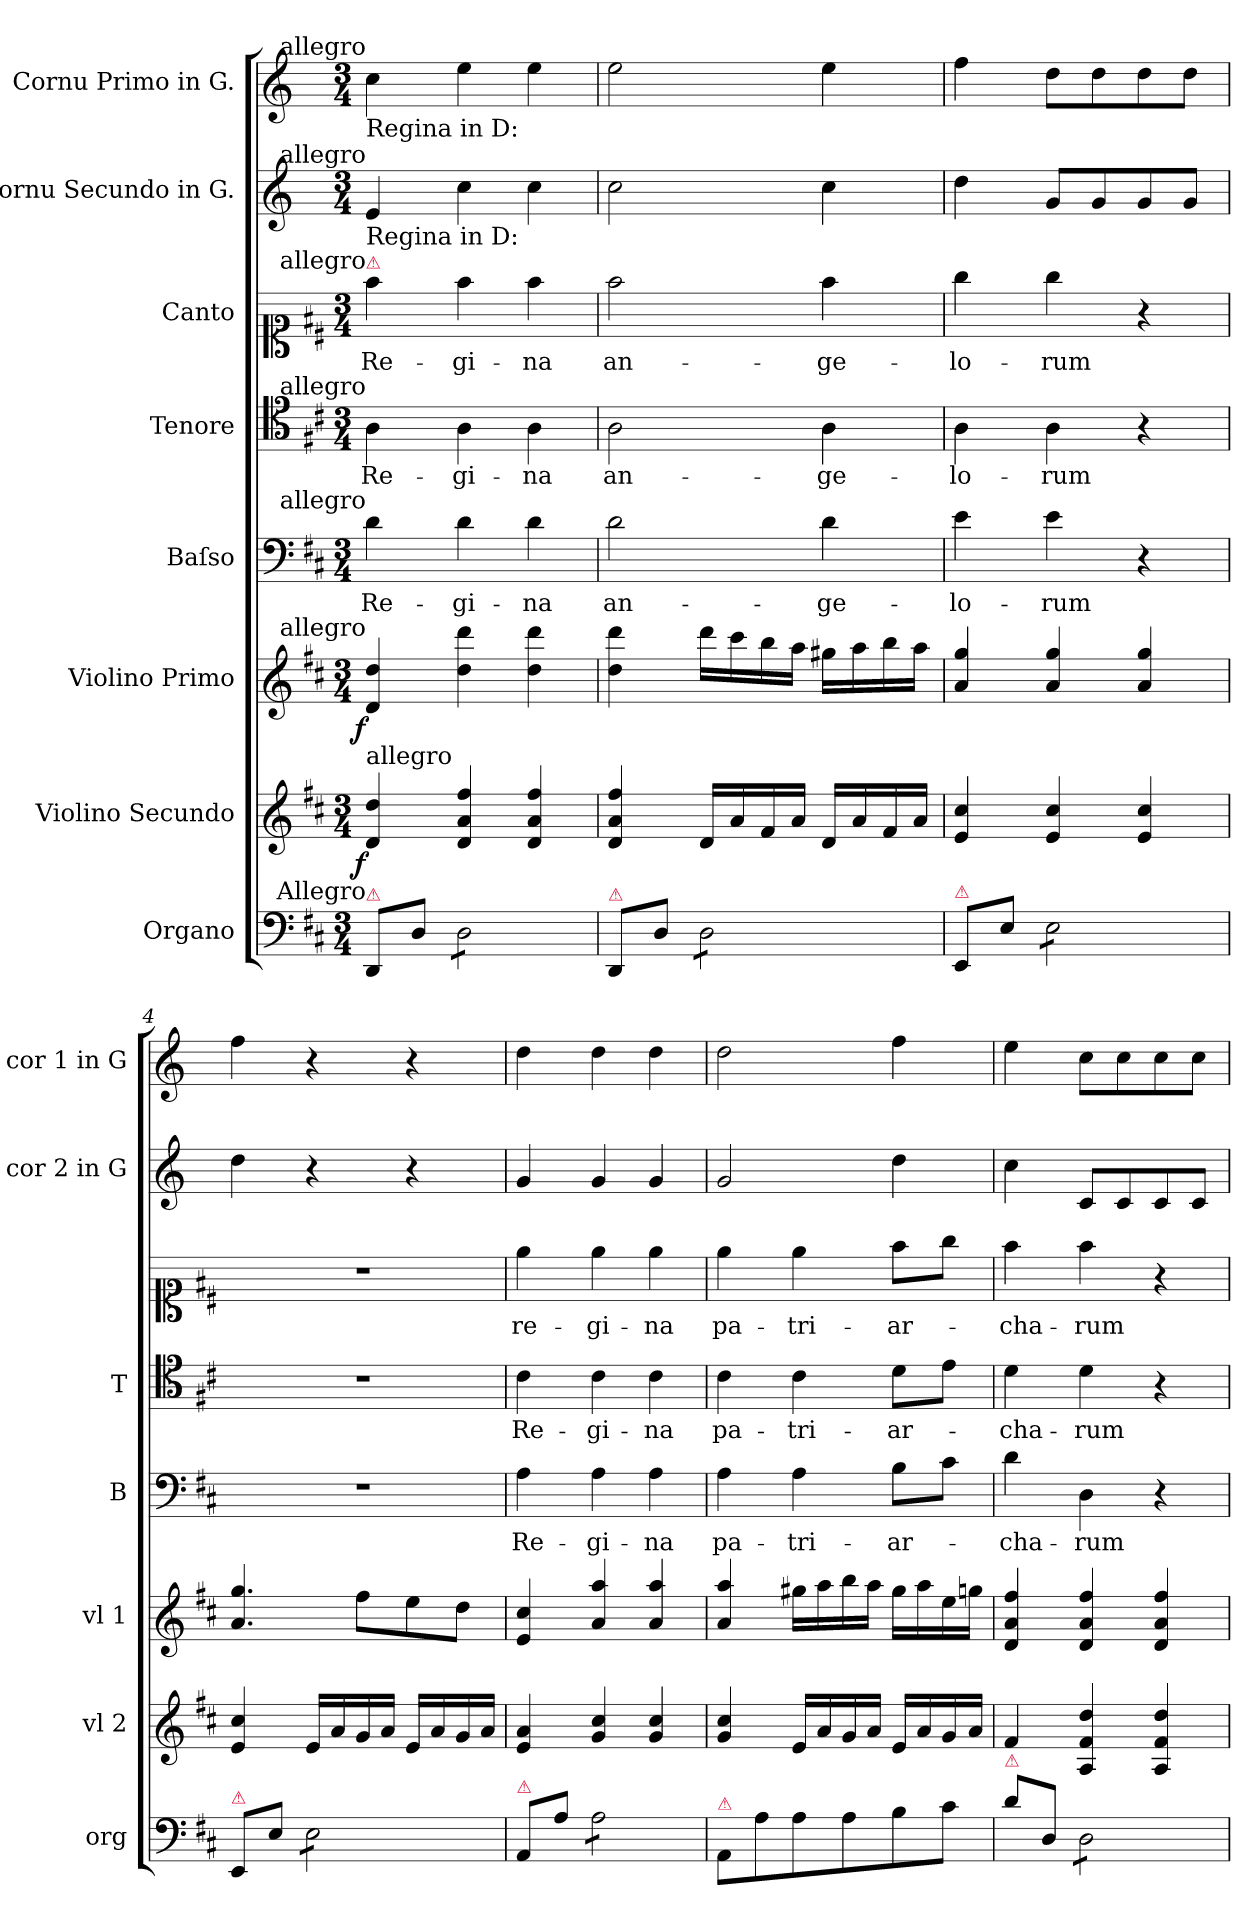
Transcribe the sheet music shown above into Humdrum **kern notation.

**kern	**kern	**dynam	**kern	**dynam	**kern	**text	**kern	**text	**kern	**text	**kern	**kern
*part8	*part7	*part7	*part6	*part6	*part5	*part5	*part4	*part4	*part3	*part3	*part2	*part1
*staff8	*staff7	*staff7	*staff6	*staff6	*staff5	*staff5	*staff4	*staff4	*staff3	*staff3	*staff2	*staff1
*I"Organo	*I"Violino Secundo	*	*I"Violino Primo	*	*I"Baſso	*	*I"Tenore	*	*I"Canto	*	*I"Cornu Secundo in G.	*I"Cornu Primo in G.
*I'org	*I'vl 2	*	*I'vl 1	*	*I'B	*	*I'T	*	*	*	*I'cor 2 in G	*I'cor 1 in G
*clefF4	*clefG2	*	*clefG2	*	*clefF4	*	*clefC4	*	*clefC1	*	*clefG2	*clefG2
*	*	*	*	*	*	*	*	*	*	*	*ITrd6c10	*ITrd6c10
*k[f#c#]	*k[f#c#]	*	*k[f#c#]	*	*k[f#c#]	*	*k[f#c#]	*	*k[f#c#]	*	*k[f#c#]	*k[f#c#]
*D:	*D:	*	*D:	*	*D:	*	*D:	*	*D:	*	*D:	*D:
*M3/4	*M3/4	*	*M3/4	*	*M3/4	*	*M3/4	*	*M3/4	*	*M3/4	*M3/4
=1	=1	=1	=1	=1	=1	=1	=1	=1	=1	=1	=1	=1
!	!	!	!	!	!	!	!	!	!	!	!	!LO:TX:b:t=Regina in D&colon;
!	!	!	!	!	!	!	!	!	!	!	!	!LO:TX:a:rj:t=allegro
!	!	!	!	!	!	!	!	!	!	!	!LO:TX:b:t=Regina in D&colon;	!
!	!	!	!	!	!	!	!	!	!	!	!LO:TX:a:rj:t=allegro	!
!	!	!	!	!	!	!	!	!	!LO:TX:a:color=crimson:t=⚠	!	!	!
!	!	!	!	!	!	!	!	!	!LO:TX:a:rj:t=allegro	!	!	!
!	!	!	!	!	!	!	!LO:TX:a:rj:t=allegro	!	!	!	!	!
!	!	!	!	!	!LO:TX:a:rj:t=allegro	!	!	!	!	!	!	!
!	!	!	!LO:TX:a:rj:t=allegro	!	!	!	!	!	!	!	!	!
!	!LO:TX:a:t=allegro	!	!	!	!	!	!	!	!	!	!	!
!LO:TX:a:rj:t=Allegro	!	!	!	!	!	!	!	!	!	!	!	!
!LO:TX:a:color=crimson:t=⚠	!	!	!	!	!	!	!	!	!	!	!	!
!	!	!LO:DY:rj	!	!LO:DY:b:rj	!	!	!	!	!	!	!	!
8DD/L	4d/ 4dd/	f	4d/ 4dd/	f	4d\	Re-	4A\	Re-	4ff#\	Re-	4F#/	4d\
8D\J	.	.	.	.	.	.	.	.	.	.	.	.
*tremolo	*	*	*	*	*	*	*	*	*	*	*	*
8D\L	4d/ 4a/ 4ff#/	.	4dd\ 4ddd\	.	4d\	-gi-	4A\	-gi-	4ff#\	-gi-	4d\	4f#\
8D\	.	.	.	.	.	.	.	.	.	.	.	.
8D\	4d/ 4a/ 4ff#/	.	4dd\ 4ddd\	.	4d\	-na	4A\	-na	4ff#\	-na	4d\	4f#\
8D\J	.	.	.	.	.	.	.	.	.	.	.	.
*Xtremolo	*	*	*	*	*	*	*	*	*	*	*	*
=2	=2	=2	=2	=2	=2	=2	=2	=2	=2	=2	=2	=2
!LO:TX:a:color=crimson:t=⚠	!	!	!	!	!	!	!	!	!	!	!	!
8DD/L	4d/ 4a/ 4ff#/	.	4dd\ 4ddd\	.	2d\	an-	2A\	an-	2ff#\	an-	2d\	2f#\
8D\J	.	.	.	.	.	.	.	.	.	.	.	.
*tremolo	*	*	*	*	*	*	*	*	*	*	*	*
8D\L	16d/LL	.	16ddd\LL	.	.	.	.	.	.	.	.	.
.	16a/	.	16ccc#\	.	.	.	.	.	.	.	.	.
8D\	16f#/	.	16bb\	.	.	.	.	.	.	.	.	.
.	16a/JJ	.	16aa\JJ	.	.	.	.	.	.	.	.	.
8D\	16d/LL	.	16gg#X\LL	.	4d\	-ge-	4A\	-ge-	4ff#\	-ge-	4d\	4f#\
.	16a/	.	16aa\	.	.	.	.	.	.	.	.	.
8D\J	16f#/	.	16bb\	.	.	.	.	.	.	.	.	.
*Xtremolo	*	*	*	*	*	*	*	*	*	*	*	*
.	16a/JJ	.	16aa\JJ	.	.	.	.	.	.	.	.	.
=3	=3	=3	=3	=3	=3	=3	=3	=3	=3	=3	=3	=3
!LO:TX:a:color=crimson:t=⚠	!	!	!	!	!	!	!	!	!	!	!	!
8EE/L	4e/ 4cc#/	.	4a/ 4gg/	.	4e\	-lo-	4A\	-lo-	4gg\	-lo-	4e\	4g\
8E\J	.	.	.	.	.	.	.	.	.	.	.	.
*tremolo	*	*	*	*	*	*	*	*	*	*	*	*
8E\L	4e/ 4cc#/	.	4a/ 4gg/	.	4e\	-rum	4A\	-rum	4gg\	-rum	8A/L	8e\L
8E\	.	.	.	.	.	.	.	.	.	.	8A/	8e\
8E\	4e/ 4cc#/	.	4a/ 4gg/	.	4r	.	4r	.	4r	.	8A/	8e\
8E\J	.	.	.	.	.	.	.	.	.	.	8A/J	8e\J
*Xtremolo	*	*	*	*	*	*	*	*	*	*	*	*
=4	=4	=4	=4	=4	=4	=4	=4	=4	=4	=4	=4	=4
!LO:TX:a:color=crimson:t=⚠	!	!	!	!	!	!	!	!	!	!	!	!
8EE/L	4e/ 4cc#/	.	4.a/ 4.gg/	.	2.r	.	2.r	.	2.r	.	4e\	4g\
8E\J	.	.	.	.	.	.	.	.	.	.	.	.
*tremolo	*	*	*	*	*	*	*	*	*	*	*	*
8E\L	16e/LL	.	.	.	.	.	.	.	.	.	4r	4r
.	16a/	.	.	.	.	.	.	.	.	.	.	.
8E\	16g/	.	8ff#\L	.	.	.	.	.	.	.	.	.
.	16a/JJ	.	.	.	.	.	.	.	.	.	.	.
8E\	16e/LL	.	8ee\	.	.	.	.	.	.	.	4r	4r
.	16a/	.	.	.	.	.	.	.	.	.	.	.
8E\J	16g/	.	8dd\J	.	.	.	.	.	.	.	.	.
*Xtremolo	*	*	*	*	*	*	*	*	*	*	*	*
.	16a/JJ	.	.	.	.	.	.	.	.	.	.	.
=5	=5	=5	=5	=5	=5	=5	=5	=5	=5	=5	=5	=5
!LO:TX:a:color=crimson:t=⚠	!	!	!	!	!	!	!	!	!	!	!	!
8AA/L	4e/ 4a/	.	4e/ 4cc#/	.	4A\	Re-	4c#\	Re-	4ee\	re-	4A/	4e\
8A\J	.	.	.	.	.	.	.	.	.	.	.	.
*tremolo	*	*	*	*	*	*	*	*	*	*	*	*
8A\L	4g/ 4cc#/	.	4a/ 4aa/	.	4A\	-gi-	4c#\	-gi-	4ee\	-gi-	4A/	4e\
8A\	.	.	.	.	.	.	.	.	.	.	.	.
8A\	4g/ 4cc#/	.	4a/ 4aa/	.	4A\	-na	4c#\	-na	4ee\	-na	4A/	4e\
8A\J	.	.	.	.	.	.	.	.	.	.	.	.
*Xtremolo	*	*	*	*	*	*	*	*	*	*	*	*
=6	=6	=6	=6	=6	=6	=6	=6	=6	=6	=6	=6	=6
!LO:TX:a:color=crimson:t=⚠	!	!	!	!	!	!	!	!	!	!	!	!
8AA/L	4g/ 4cc#/	.	4a/ 4aa/	.	4A\	pa-	4c#\	pa-	4ee\	pa-	2A/	2e\
8A\	.	.	.	.	.	.	.	.	.	.	.	.
8A\	16e/LL	.	16gg#X\LL	.	4A\	-tri-	4c#\	-tri-	4ee\	-tri-	.	.
.	16a/	.	16aa\	.	.	.	.	.	.	.	.	.
8A\	16g/	.	16bb\	.	.	.	.	.	.	.	.	.
.	16a/JJ	.	16aa\JJ	.	.	.	.	.	.	.	.	.
8B\	16e/LL	.	16gg#\LL	.	8B\L	-ar-	8d\L	-ar-	8ff#\L	-ar-	4e\	4g\
.	16a/	.	16aa\	.	.	.	.	.	.	.	.	.
8c#\J	16g/	.	16ee\	.	8c#\J	.	8e\J	.	8gg\J	.	.	.
.	16a/JJ	.	16ggn\JJ	.	.	.	.	.	.	.	.	.
=7	=7	=7	=7	=7	=7	=7	=7	=7	=7	=7	=7	=7
!LO:TX:a:color=crimson:t=⚠	!	!	!	!	!	!	!	!	!	!	!	!
8d\L	4f#/	.	4d/ 4a/ 4ff#/	.	4d\	-cha-	4d\	-cha-	4ff#\	-cha-	4d\	4f#\
8D/J	.	.	.	.	.	.	.	.	.	.	.	.
*tremolo	*	*	*	*	*	*	*	*	*	*	*	*
8D\L	4A/ 4f#/ 4dd/	.	4d/ 4a/ 4ff#/	.	4D\	-rum	4d\	-rum	4ff#\	-rum	8D/L	8d\L
8D\	.	.	.	.	.	.	.	.	.	.	8D/	8d\
8D\	4A/ 4f#/ 4dd/	.	4d/ 4a/ 4ff#/	.	4r	.	4r	.	4r	.	8D/	8d\
8D\J	.	.	.	.	.	.	.	.	.	.	8D/J	8d\J
*Xtremolo	*	*	*	*	*	*	*	*	*	*	*	*
=	=	=	=	=	=	=	=	=	=	=	=	=
*-	*-	*-	*-	*-	*-	*-	*-	*-	*-	*-	*-	*-
